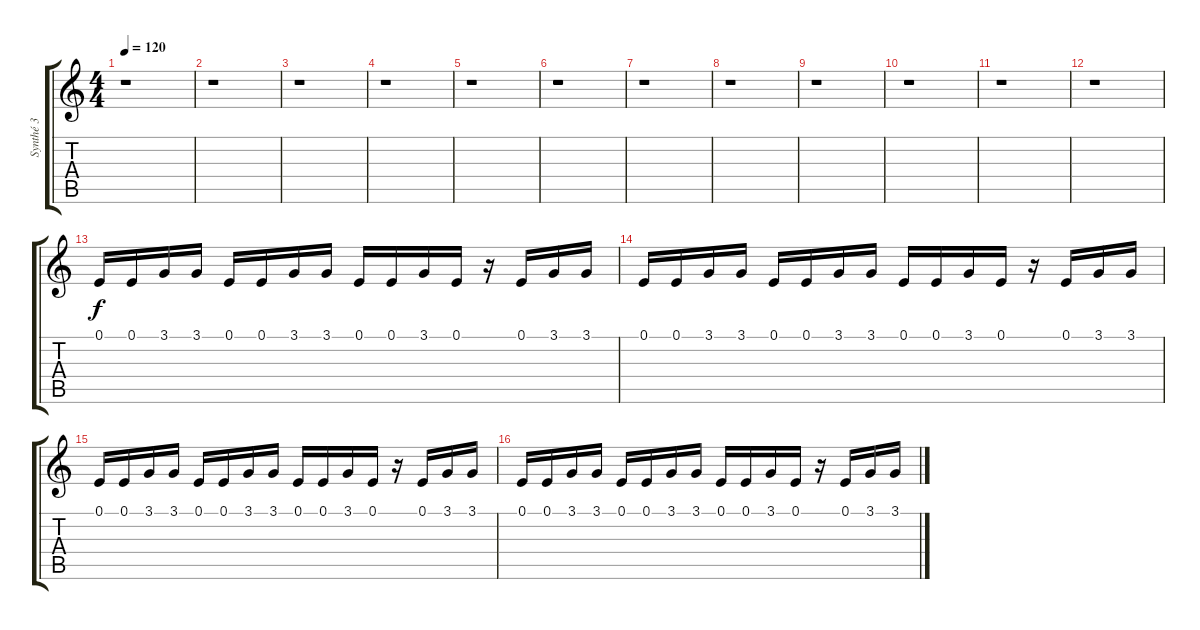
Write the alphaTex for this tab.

\track ("Synthé 3" "Synthé 3") {instrument celesta}
\staff {score tabs}
\tuning (E4 B3 G3 D3 A2 E2) {hide}
\ts (4 4)
\tempo 120
\clef g2
\ks c
r.1{dy f} |
r.1 |
r.1 |
r.1 |
r.1 |
r.1 |
r.1 |
r.1 |
r.1 |
r.1 |
r.1 |
r.1 |
0.1.16 0.1.16 3.1.16 3.1.16 0.1.16 0.1.16 3.1.16 3.1.16 0.1.16 0.1.16 3.1.16 0.1.16 r.16 0.1.16 3.1.16 3.1.16 |
0.1.16 0.1.16 3.1.16 3.1.16 0.1.16 0.1.16 3.1.16 3.1.16 0.1.16 0.1.16 3.1.16 0.1.16 r.16 0.1.16 3.1.16 3.1.16 |
0.1.16 0.1.16 3.1.16 3.1.16 0.1.16 0.1.16 3.1.16 3.1.16 0.1.16 0.1.16 3.1.16 0.1.16 r.16 0.1.16 3.1.16 3.1.16 |
0.1.16 0.1.16 3.1.16 3.1.16 0.1.16 0.1.16 3.1.16 3.1.16 0.1.16 0.1.16 3.1.16 0.1.16 r.16 0.1.16 3.1.16 3.1.16
